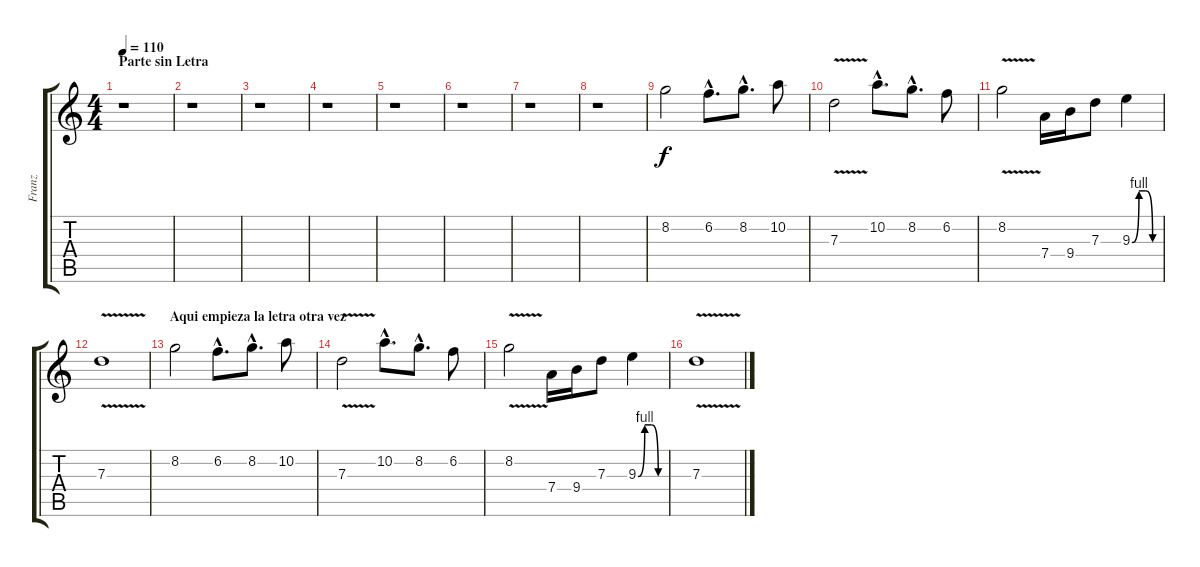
\track ("Franz" "Franz") {instrument distortionguitar}
\staff {score tabs}
\tuning (E4 B3 G3 D3 A2 E2) {hide}
\ts (4 4)
\section ("" "Parte sin Letra")
\tempo 110
\clef g2
\ks c
r.1{dy f} |
r.1 |
r.1 |
r.1 |
r.1 |
r.1 |
r.1 |
r.1 |
8.2.2 6.2{hac}.8{d} 8.2{hac}.8{d} 10.2.8 |
7.3{v}.2 10.2{hac}.8{d} 8.2{hac}.8{d} 6.2.8 |
8.2{v}.2 7.4.16 9.4.16 7.3.8 9.3{be (custom 0 0 15 4 30 4 45 0 60 0)}.4 |
7.3{v}.1 |
\section ("" "Aqui empieza la letra otra vez")
8.2.2 6.2{hac}.8{d} 8.2{hac}.8{d} 10.2.8 |
7.3{v}.2 10.2{hac}.8{d} 8.2{hac}.8{d} 6.2.8 |
8.2{v}.2 7.4.16 9.4.16 7.3.8 9.3{be (custom 0 0 15 4 30 4 45 0 60 0)}.4 |
7.3{v}.1
